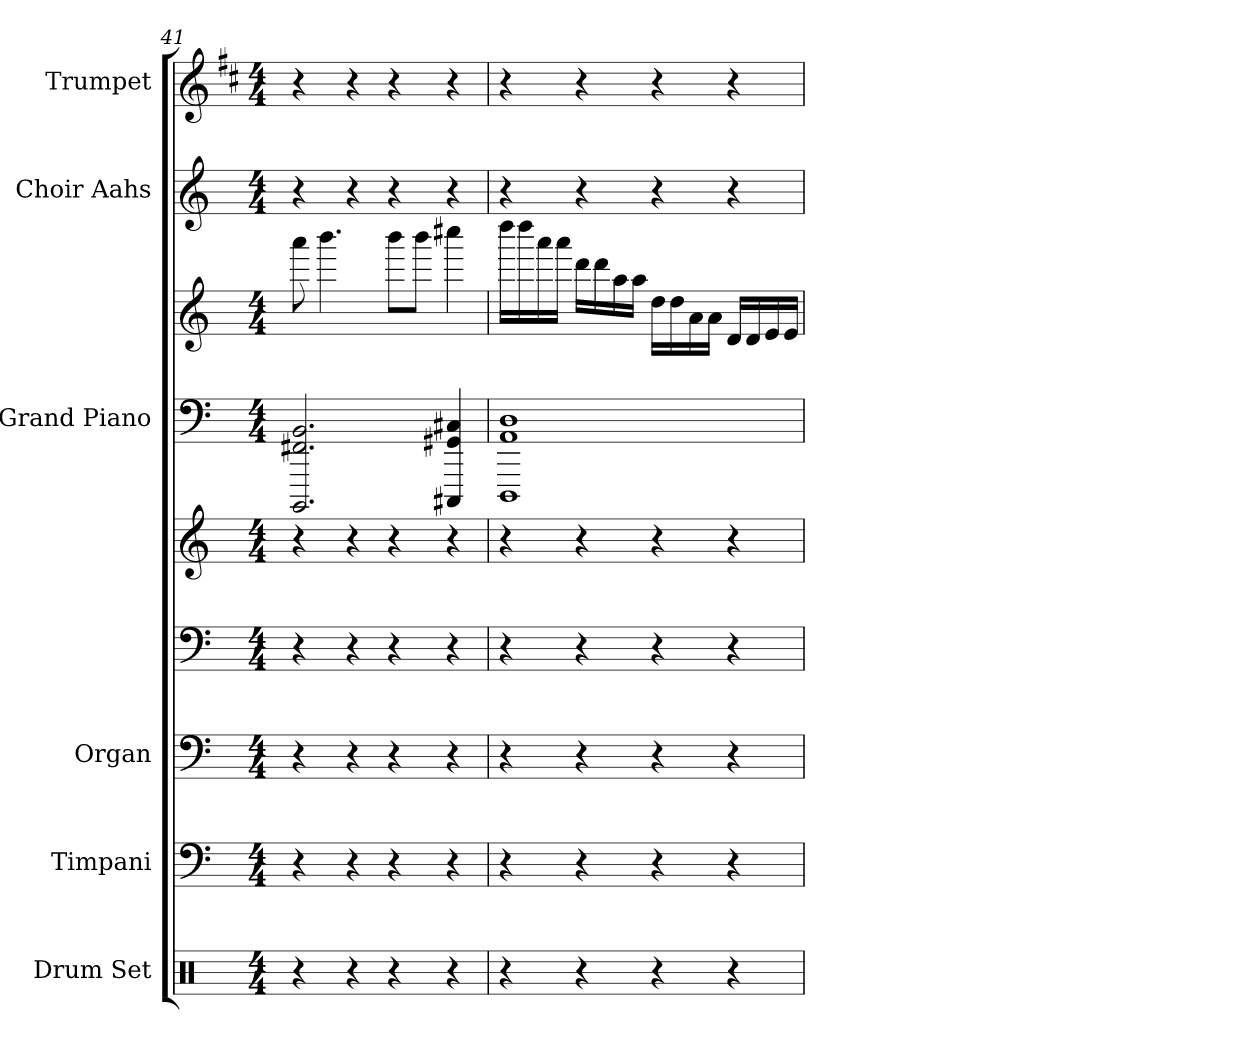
**kern	**kern	**kern	**kern	**kern	**kern	**kern	**kern	**kern
*part6	*part5	*part4	*part4	*part4	*part3	*part3	*part2	*part1
*staff9	*staff8	*staff7	*staff6	*staff5	*staff4	*staff3	*staff2	*staff1
*I"Drum Set	*I"Timpani	*I"Organ	*	*	*I"Grand Piano	*	*I"Choir Aahs	*I"Trumpet
*I'Drs.	*I'Timp.	*I'Org.	*	*	*I'Pno.	*	*I'Ch. Aa.	*I'Tpt.
*clefX	*clefF4	*clefF4	*clefF4	*clefG2	*clefF4	*clefG2	*clefG2	*clefG2
*	*	*	*	*	*	*	*	*ITrd1c2
*k[]	*k[]	*k[]	*k[]	*k[]	*k[]	*k[]	*k[]	*k[]
*M4/4	*M4/4	*M4/4	*M4/4	*M4/4	*M4/4	*M4/4	*M4/4	*M4/4
=41	=41	=41	=41	=41	=41	=41	=41	=41
4r	4r	4r	4r	4r	2.BBBB 2.FF#X 2.BB	8aaa	4r	4r
.	.	.	.	.	.	4.bbb	.	.
4r	4r	4r	4r	4r	.	.	4r	4r
4r	4r	4r	4r	4r	.	8bbbL	4r	4r
.	.	.	.	.	.	8bbbJ	.	.
4r	4r	4r	4r	4r	4CCC#X 4GG#X 4C#X	4cccc#X	4r	4r
=42	=42	=42	=42	=42	=42	=42	=42	=42
4r	4r	4r	4r	4r	1DDD 1AA 1D	16ddddLL	4r	4r
.	.	.	.	.	.	16dddd	.	.
.	.	.	.	.	.	16aaa	.	.
.	.	.	.	.	.	16aaaJJ	.	.
4r	4r	4r	4r	4r	.	16dddLL	4r	4r
.	.	.	.	.	.	16ddd	.	.
.	.	.	.	.	.	16aa	.	.
.	.	.	.	.	.	16aaJJ	.	.
4r	4r	4r	4r	4r	.	16ddLL	4r	4r
.	.	.	.	.	.	16dd	.	.
.	.	.	.	.	.	16a	.	.
.	.	.	.	.	.	16aJJ	.	.
4r	4r	4r	4r	4r	.	16dLL	4r	4r
.	.	.	.	.	.	16d	.	.
.	.	.	.	.	.	16e	.	.
.	.	.	.	.	.	16eJJ	.	.
=	=	=	=	=	=	=	=	=
*-	*-	*-	*-	*-	*-	*-	*-	*-
